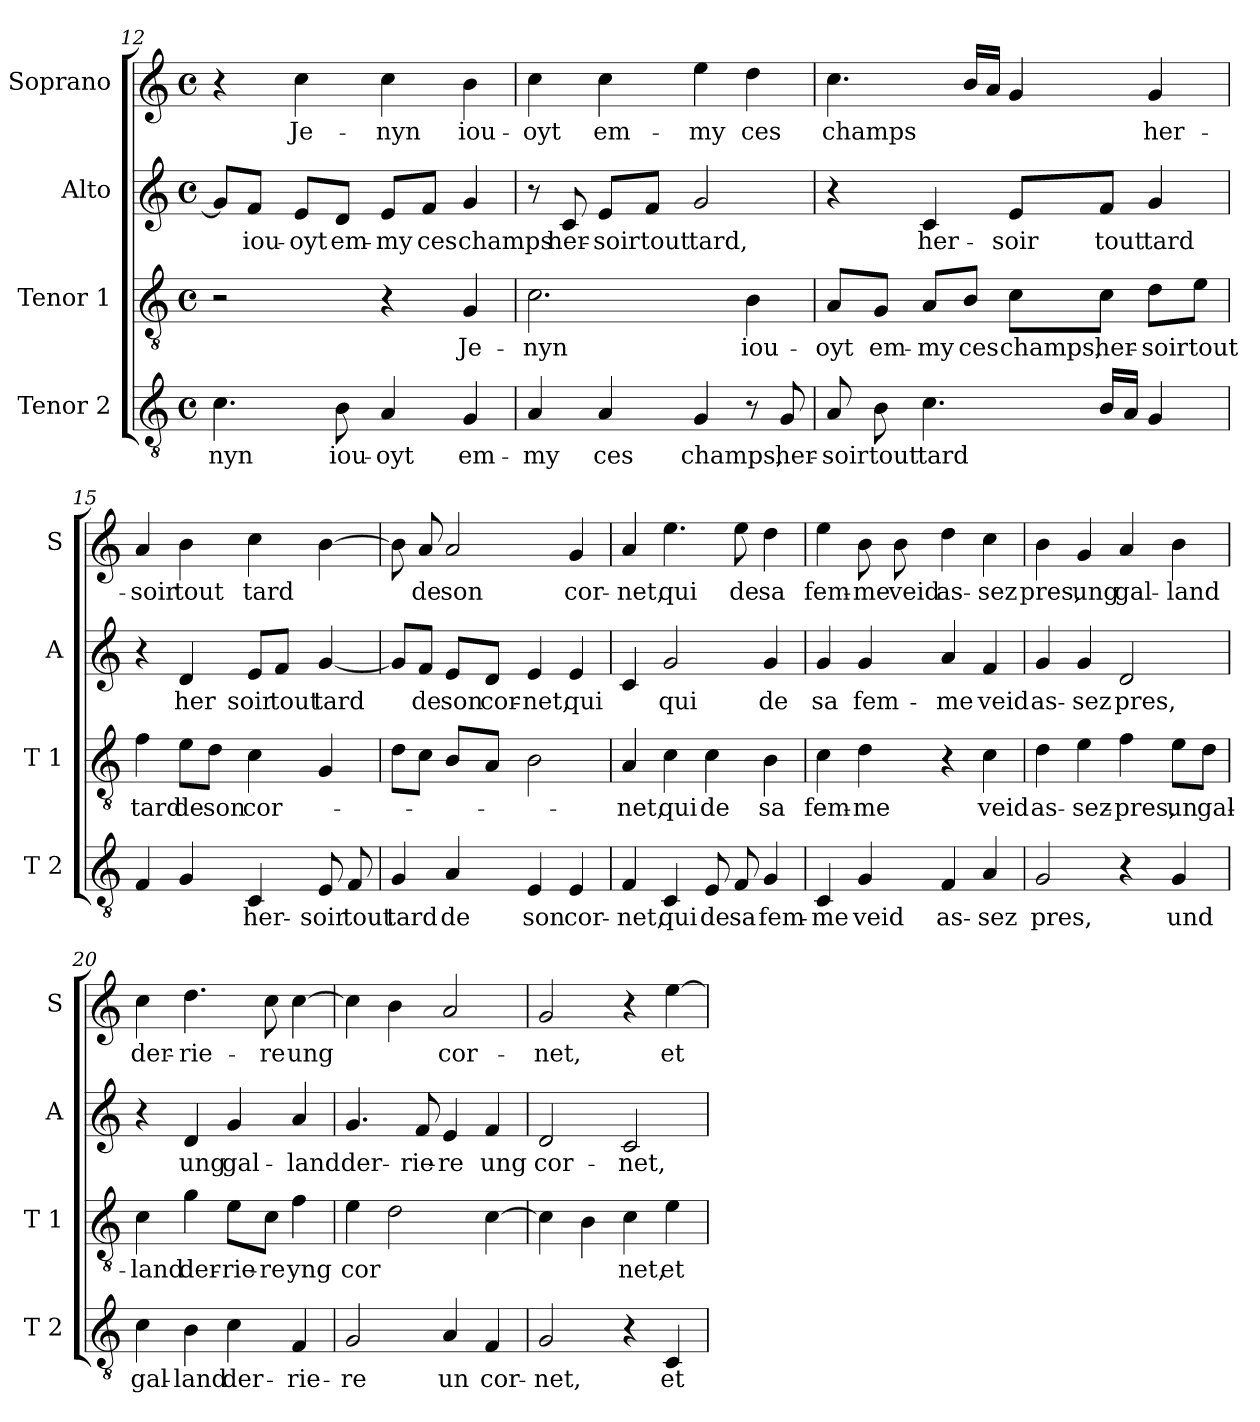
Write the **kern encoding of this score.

**kern	**text	**kern	**text	**kern	**text	**kern	**text
*part4	*part4	*part3	*part3	*part2	*part2	*part1	*part1
*staff4	*staff4	*staff3	*staff3	*staff2	*staff2	*staff1	*staff1
*I"Tenor 2	*	*I"Tenor 1	*	*I"Alto	*	*I"Soprano	*
*I'T 2	*	*I'T 1	*	*I'A	*	*I'S	*
*clefGv2	*	*clefGv2	*	*clefG2	*	*clefG2	*
*k[]	*	*k[]	*	*k[]	*	*k[]	*
*C:	*	*C:	*	*C:	*	*C:	*
*M4/4	*	*M4/4	*	*M4/4	*	*M4/4	*
*met(c)	*	*met(c)	*	*met(c)	*	*met(c)	*
=12	=12	=12	=12	=12	=12	=12	=12
!	!LO:LY:b	!	!	!	!	!	!
4.c\	-nyn	2r	.	8g/L]	.	4r	.
!	!	!	!	!	!LO:LY:b	!	!
.	.	.	.	8f/J	iou-	.	.
!	!	!	!	!	!LO:LY:b	!	!LO:LY:b
.	.	.	.	8e/L	-oyt	4cc\	Je-
!	!LO:LY:b	!	!	!	!LO:LY:b	!	!
8B\	iou-	.	.	8d/J	em-	.	.
!	!LO:LY:b	!	!	!	!LO:LY:b	!	!LO:LY:b
4A/	-oyt	4r	.	8e/L	-my	4cc\	-nyn
!	!	!	!	!	!LO:LY:b	!	!
.	.	.	.	8f/J	ces	.	.
!	!LO:LY:b	!	!LO:LY:b	!	!LO:LY:b	!	!LO:LY:b
4G/	em-	4G/	Je-	4g/	champs	4b\	iou-
!!LO:PB:g=z
=13	=13	=13	=13	=13	=13	=13	=13
!	!LO:LY:b	!	!LO:LY:b	!	!	!	!LO:LY:b
4A/	-my	2.c\	-nyn	8r	.	4cc\	-oyt
!	!	!	!	!	!LO:LY:b	!	!
.	.	.	.	8c/	her-	.	.
!	!LO:LY:b	!	!	!	!LO:LY:b	!	!LO:LY:b
4A/	ces	.	.	8e/L	-soir	4cc\	em-
!	!	!	!	!	!LO:LY:b	!	!
.	.	.	.	8f/J	tout	.	.
!	!LO:LY:b	!	!	!	!LO:LY:b	!	!LO:LY:b
4G/	champs,	.	.	2g/	tard,	4ee\	-my
!	!	!	!LO:LY:b	!	!	!	!LO:LY:b
8r	.	4B\	iou-	.	.	4dd\	ces
!	!LO:LY:b	!	!	!	!	!	!
8G/	her-	.	.	.	.	.	.
=14	=14	=14	=14	=14	=14	=14	=14
!	!LO:LY:b	!	!LO:LY:b	!	!	!	!LO:LY:b
8A/	-soir	8A/L	-oyt	4r	.	4.cc\	champs
!	!LO:LY:b	!	!LO:LY:b	!	!	!	!
8B\	tout	8G/J	em-	.	.	.	.
!	!LO:LY:b	!	!LO:LY:b	!	!LO:LY:b	!	!
4.c\	tard	8A/L	-my	4c/	her-	.	.
!	!	!	!LO:LY:b	!	!	!	!
.	.	8B/J	ces	.	.	16b/LL	.
.	.	.	.	.	.	16a/JJ	.
!	!	!	!LO:LY:b	!	!LO:LY:b	!	!
.	.	8c\L	champs,	8e/L	-soir	4g/	.
!	!	!	!LO:LY:b	!	!LO:LY:b	!	!
16B/LL	.	8c\J	her-	8f/J	tout	.	.
16A/JJ	.	.	.	.	.	.	.
!	!	!	!LO:LY:b	!	!LO:LY:b	!	!LO:LY:b
4G/	.	8d\L	-soir	4g/	tard	4g/	her-
!	!	!	!LO:LY:b	!	!	!	!
.	.	8e\J	tout	.	.	.	.
=15	=15	=15	=15	=15	=15	=15	=15
!	!	!	!LO:LY:b	!	!	!	!LO:LY:b
4F/	.	4f\	tard	4r	.	4a/	-soir
!	!	!	!LO:LY:b	!	!LO:LY:b	!	!LO:LY:b
4G/	.	8e\L	de	4d/	her	4b\	tout
!	!	!	!LO:LY:b	!	!	!	!
.	.	8d\J	son	.	.	.	.
!	!LO:LY:b	!	!LO:LY:b	!	!LO:LY:b	!	!LO:LY:b
4C/	her-	4c\	cor-	8e/L	soir	4cc\	tard
!	!	!	!	!	!LO:LY:b	!	!
.	.	.	.	8f/J	tout	.	.
!	!LO:LY:b	!	!	!	!LO:LY:b	!	!
8E/	-soir	4G/	.	[4g/	tard	[4b\	.
!	!LO:LY:b	!	!	!	!	!	!
8F/	tout	.	.	.	.	.	.
=16	=16	=16	=16	=16	=16	=16	=16
!	!LO:LY:b	!	!	!	!	!	!
4G/	tard	8d\L	.	8g/L]	.	8b\]	.
!	!	!	!	!	!LO:LY:b	!	!LO:LY:b
.	.	8c\J	.	8f/J	de	8a/	de
!	!LO:LY:b	!	!	!	!LO:LY:b	!	!LO:LY:b
4A/	de	8B/L	.	8e/L	son	2a/	son
!	!	!	!	!	!LO:LY:b	!	!
.	.	8A/J	.	8d/J	cor-	.	.
!	!LO:LY:b	!	!	!	!LO:LY:b	!	!
4E/	son	2B\	.	4e/	-net,	.	.
!	!LO:LY:b	!	!	!	!LO:LY:b	!	!LO:LY:b
4E/	cor-	.	.	4e/	qui	4g/	cor-
!!LO:LB:g=z
=17	=17	=17	=17	=17	=17	=17	=17
!	!LO:LY:b	!	!LO:LY:b	!	!	!	!LO:LY:b
4F/	-net,	4A/	-net,	4c/	.	4a/	-net,
!	!LO:LY:b	!	!LO:LY:b	!	!LO:LY:b	!	!LO:LY:b
4C/	qui	4c\	qui	2g/	qui	4.ee\	qui
!	!LO:LY:b	!	!LO:LY:b	!	!	!	!
8E/	de	4c\	de	.	.	.	.
!	!LO:LY:b	!	!	!	!	!	!LO:LY:b
8F/	sa	.	.	.	.	8ee\	de
!	!LO:LY:b	!	!LO:LY:b	!	!LO:LY:b	!	!LO:LY:b
4G/	fem-	4B\	sa	4g/	de	4dd\	sa
=18	=18	=18	=18	=18	=18	=18	=18
!	!LO:LY:b	!	!LO:LY:b	!	!LO:LY:b	!	!LO:LY:b
4C/	-me	4c\	fem-	4g/	sa	4ee\	fem-
!	!LO:LY:b	!	!LO:LY:b	!	!LO:LY:b	!	!LO:LY:b
4G/	veid	4d\	-me	4g/	fem-	8b\	-me
!	!	!	!	!	!	!	!LO:LY:b
.	.	.	.	.	.	8b\	veid
!	!LO:LY:b	!	!	!	!LO:LY:b	!	!LO:LY:b
4F/	as-	4r	.	4a/	-me	4dd\	as-
!	!LO:LY:b	!	!LO:LY:b	!	!LO:LY:b	!	!LO:LY:b
4A/	-sez	4c\	veid	4f/	veid	4cc\	-sez
=19	=19	=19	=19	=19	=19	=19	=19
!	!LO:LY:b	!	!LO:LY:b	!	!LO:LY:b	!	!LO:LY:b
2G/	pres,	4d\	as-	4g/	as-	4b\	pres,
!	!	!	!LO:LY:b	!	!LO:LY:b	!	!LO:LY:b
.	.	4e\	-sez-	4g/	-sez	4g/	ung
!	!	!	!LO:LY:b	!	!LO:LY:b	!	!LO:LY:b
4r	.	4f\	-pres,	2d/	pres,	4a/	gal-
!	!LO:LY:b	!	!LO:LY:b	!	!	!	!LO:LY:b
4G/	und	8e\L	un	.	.	4b\	-land
!	!	!	!LO:LY:b	!	!	!	!
.	.	8d\J	gal-	.	.	.	.
=20	=20	=20	=20	=20	=20	=20	=20
!	!LO:LY:b	!	!LO:LY:b	!	!	!	!LO:LY:b
4c\	gal-	4c\	-land	4r	.	4cc\	der-
!	!LO:LY:b	!	!LO:LY:b	!	!LO:LY:b	!	!LO:LY:b
4B\	-land	4g\	der-	4d/	ung	4.dd\	-rie-
!	!LO:LY:b	!	!LO:LY:b	!	!LO:LY:b	!	!
4c\	der-	8e\L	-rie-	4g/	gal-	.	.
!	!	!	!LO:LY:b	!	!	!	!LO:LY:b
.	.	8c\J	-re	.	.	8cc\	-re
!	!LO:LY:b	!	!LO:LY:b	!	!LO:LY:b	!	!LO:LY:b
4F/	-rie-	4f\	yng	4a/	-land	[4cc\	ung
=21	=21	=21	=21	=21	=21	=21	=21
!	!LO:LY:b	!	!LO:LY:b	!	!LO:LY:b	!	!
2G/	-re	4e\	cor	4.g/	der-	4cc\]	.
.	.	2d\	.	.	.	4b\	.
!	!	!	!	!	!LO:LY:b	!	!
.	.	.	.	8f/	-rie-	.	.
!	!LO:LY:b	!	!	!	!LO:LY:b	!	!LO:LY:b
4A/	un	.	.	4e/	-re	2a/	cor-
!	!LO:LY:b	!	!	!	!LO:LY:b	!	!
4F/	cor-	[4c\	.	4f/	ung	.	.
!!LO:LB:g=z
=22	=22	=22	=22	=22	=22	=22	=22
!	!LO:LY:b	!	!	!	!LO:LY:b	!	!LO:LY:b
2G/	-net,	4c\]	.	2d/	cor-	2g/	-net,
.	.	4B\	.	.	.	.	.
!	!	!	!LO:LY:b	!	!LO:LY:b	!	!
4r	.	4c\	net,	2c/	-net,	4r	.
!	!LO:LY:b	!	!LO:LY:b	!	!	!	!LO:LY:b
4C/	et	4e\	et	.	.	[4ee\	et
=	=	=	=	=	=	=	=
*-	*-	*-	*-	*-	*-	*-	*-
